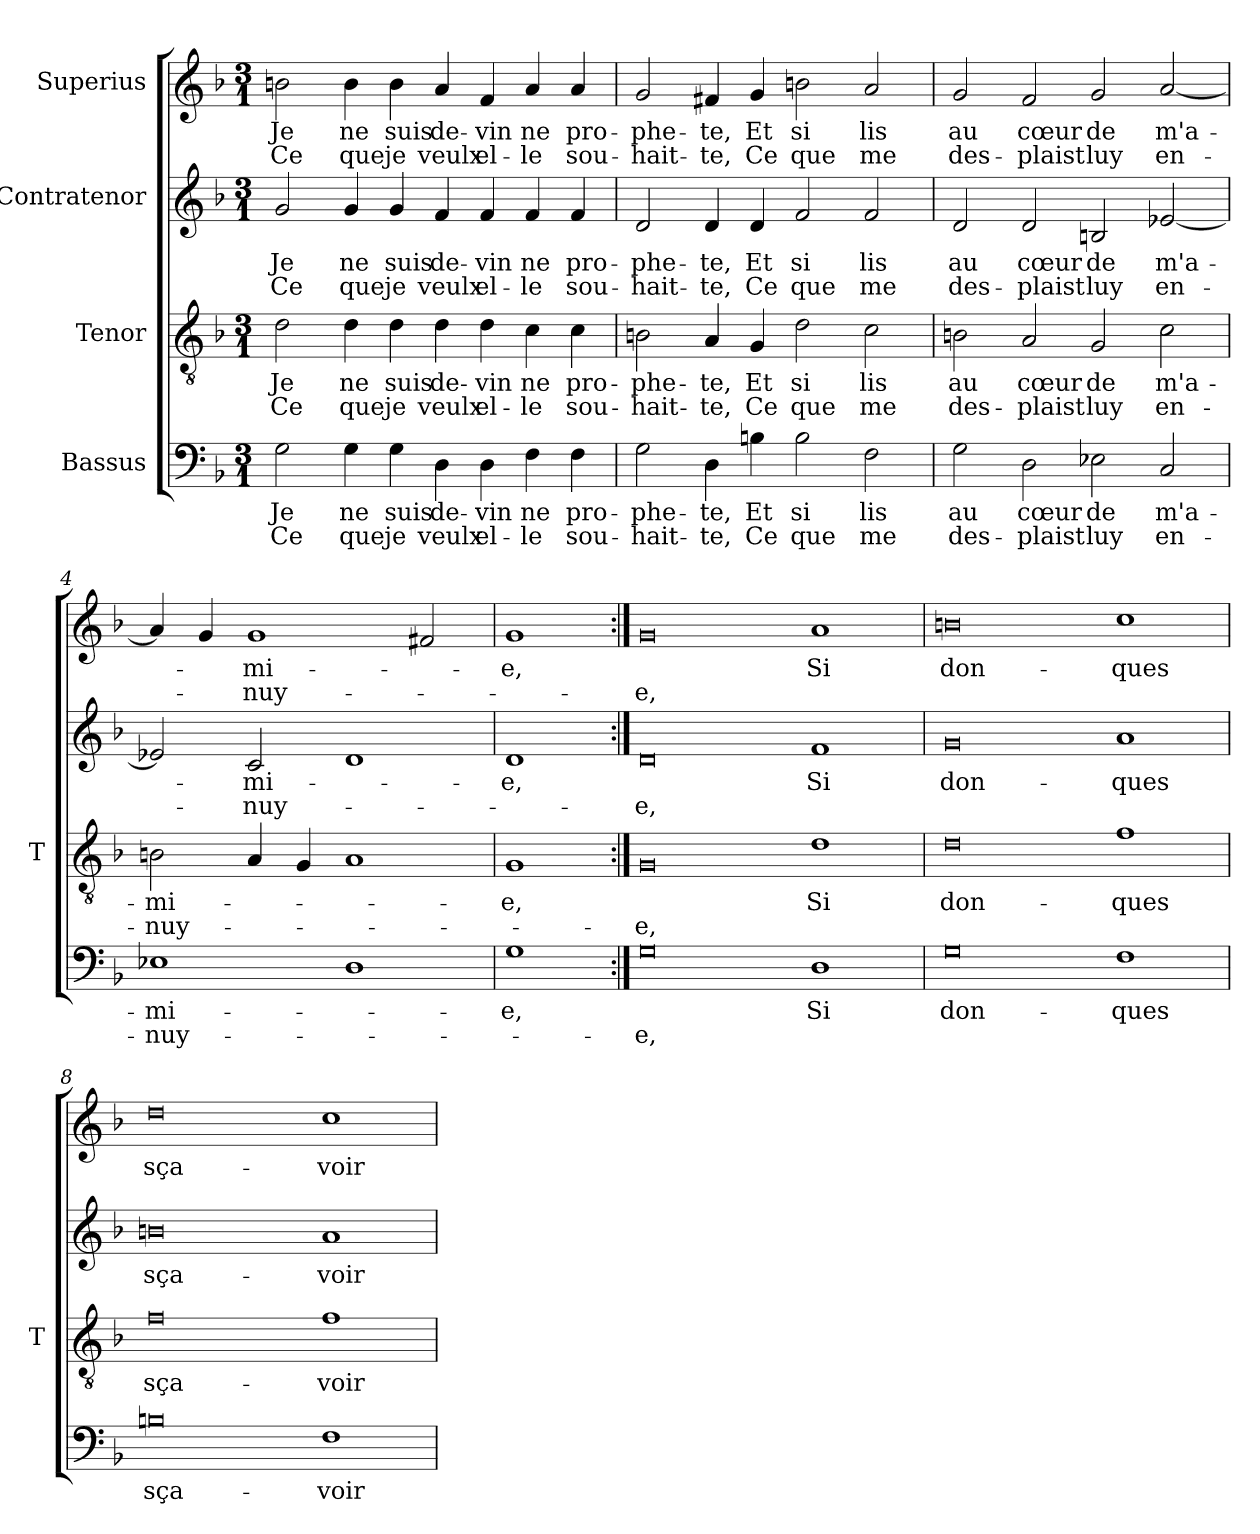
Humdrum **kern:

**kern	**text	**text	**kern	**text	**text	**kern	**text	**text	**kern	**text	**text
*part4	*part4	*part4	*part3	*part3	*part3	*part2	*part2	*part2	*part1	*part1	*part1
*staff4	*staff4	*staff4	*staff3	*staff3	*staff3	*staff2	*staff2	*staff2	*staff1	*staff1	*staff1
*I"Bassus	*	*	*I"Tenor	*	*	*I"Contratenor	*	*	*I"Superius	*	*
*	*	*	*I'T	*	*	*	*	*	*	*	*
*clefF4	*	*	*clefGv2	*	*	*clefG2	*	*	*clefG2	*	*
*k[b-]	*	*	*k[b-]	*	*	*k[b-]	*	*	*k[b-]	*	*
*M3/1	*	*	*M3/1	*	*	*M3/1	*	*	*M3/1	*	*
=1	=1	=1	=1	=1	=1	=1	=1	=1	=1	=1	=1
2G	-Je	-Ce	2d	-Je	-Ce	2g	-Je	-Ce	2b	-Je	-Ce
4G	-ne	-que	4d	-ne	-que	4g	-ne	-que	4b	-ne	-que
4G	-suis	-je	4d	-suis	-je	4g	-suis	-je	4b	-suis	-je
4D	de-	-veulx	4d	de-	-veulx	4f	de-	-veulx	4a	de-	-veulx
4D	-vin	el-	4d	-vin	el-	4f	-vin	el-	4f	-vin	el-
4F	-ne	-le	4c	-ne	-le	4f	-ne	-le	4ai	-ne	-le
4F	pro-	sou-	4c	pro-	sou-	4f	pro-	sou-	4a	pro-	sou-
=2	=2	=2	=2	=2	=2	=2	=2	=2	=2	=2	=2
2G	phe-	hait-	2Bn	phe-	hait-	2d	phe-	hait-	2g	phe-	hait-
4D	-te,	-te,	4A	-te,	-te,	4d	-te,	-te,	4f#X	-te,	-te,
4B	-Et	-Ce	4G	-Et	-Ce	4d	-Et	-Ce	4gi	-Et	-Ce
2B	-si	-que	2d	-si	-que	2f	-si	-que	2b	-si	-que
2F	-lis	-me	2c	-lis	-me	2f	-lis	-me	2a	-lis	-me
=3	=3	=3	=3	=3	=3	=3	=3	=3	=3	=3	=3
2G	-au	des-	2Bn	-au	des-	2d	-au	des-	2g	-au	des-
2D	-cœur	-plaist	2A	-cœur	-plaist	2d	-cœur	-plaist	2f	-cœur	-plaist
2E-X	-de	-luy	2G	-de	-luy	2B	-de	-luy	2g	-de	-luy
2C	m'a-	en-	2c	m'a-	en-	[2e-X	m'a-	en-	[2a	m'a-	en-
=4	=4	=4	=4	=4	=4	=4	=4	=4	=4	=4	=4
1E-X	mi-	nuy-	2Bn	mi-	nuy-	2e-X]	.	.	4a]	.	.
.	.	.	.	.	.	.	.	.	4g	.	.
.	.	.	4A	.	.	2c	mi-	nuy-	1g	mi-	nuy-
.	.	.	4G	.	.	.	.	.	.	.	.
1D	.	.	1A	.	.	1d	.	.	.	.	.
.	.	.	.	.	.	.	.	.	2f#X	.	.
=5	=5	=5	=5	=5	=5	=5	=5	=5	=5	=5	=5
1G	-e,	.	1G	-e,	.	1d	-e,	.	1g	-e,	.
=6:|!	=6:|!	=6:|!	=6:|!	=6:|!	=6:|!	=6:|!	=6:|!	=6:|!	=6:|!	=6:|!	=6:|!
0G	.	-e,	0G	.	-e,	0d	.	-e,	0g	.	-e,
1D	-Si	.	1d	-Si	.	1f	-Si	.	1a	-Si	.
=7	=7	=7	=7	=7	=7	=7	=7	=7	=7	=7	=7
0G	don-	.	0d	don-	.	0g	don-	.	0b	don-	.
1F	-ques	.	1f	-ques	.	1a	-ques	.	1cc	-ques	.
=8	=8	=8	=8	=8	=8	=8	=8	=8	=8	=8	=8
0B	sça-	.	0f	sça-	.	0b	sça-	.	0dd	sça-	.
1F	-voir	.	1f	-voir	.	1a	-voir	.	1cc	-voir	.
=	=	=	=	=	=	=	=	=	=	=	=
*-	*-	*-	*-	*-	*-	*-	*-	*-	*-	*-	*-
